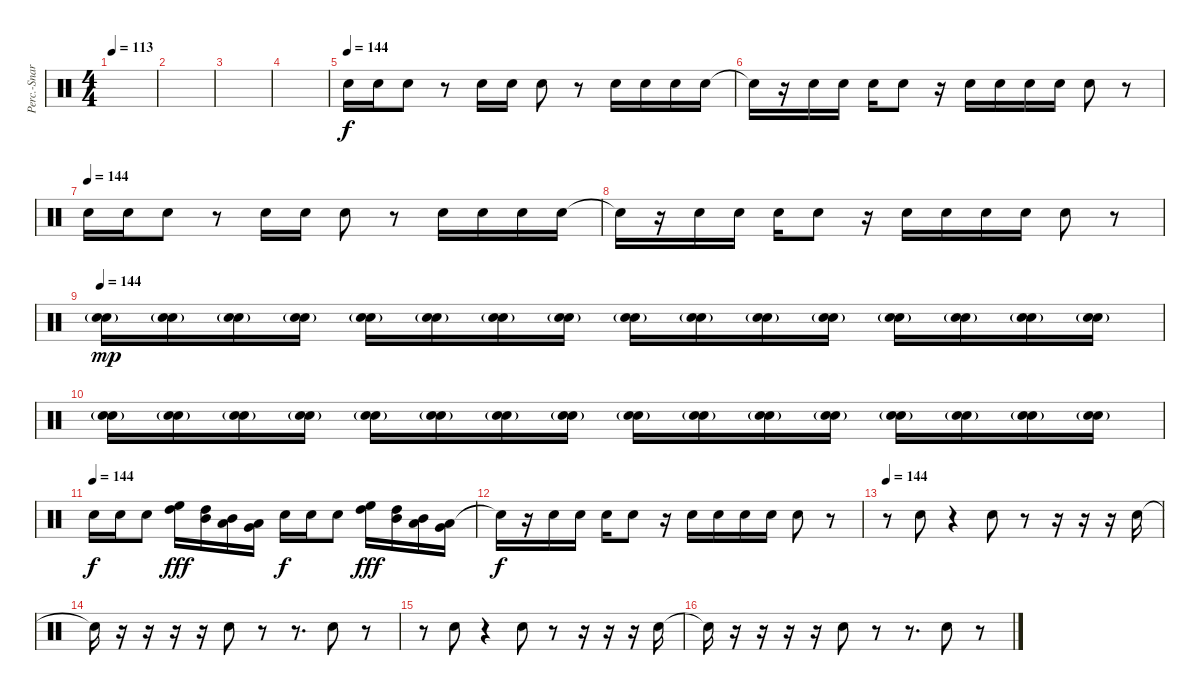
\track ("Perc.-Snare" "Perc.-Snar") {instrument percussion}
\staff {score}
\articulation defaults
\ts (4 4)
\tempo 113
\clef neutral
\ks c
|
|
|
|
\tempo (144)
"Snare (hit) 2".16 "Snare (hit) 2".16 "Snare (hit) 2".8 r.8 "Snare (hit) 2".16 "Snare (hit) 2".16 "Snare (hit) 2".8 r.8 "Snare (hit) 2".16 "Snare (hit) 2".16 "Snare (hit) 2".16 "Snare (hit) 2".16 |
"Snare (hit)"{t}.16 r.16 "Snare (hit) 2".16 "Snare (hit) 2".16 "Snare (hit) 2".16 "Snare (hit) 2".8 r.16 "Snare (hit) 2".16 "Snare (hit) 2".16 "Snare (hit) 2".16 "Snare (hit) 2".16 "Snare (hit) 2".8 r.8 |
\tempo (144)
"Snare (hit) 2".16 "Snare (hit) 2".16 "Snare (hit) 2".8 r.8 "Snare (hit) 2".16 "Snare (hit) 2".16 "Snare (hit) 2".8 r.8 "Snare (hit) 2".16 "Snare (hit) 2".16 "Snare (hit) 2".16 "Snare (hit) 2".16 |
"Snare (hit)"{t}.16 r.16 "Snare (hit) 2".16 "Snare (hit) 2".16 "Snare (hit) 2".16 "Snare (hit) 2".8 r.16 "Snare (hit) 2".16 "Snare (hit) 2".16 "Snare (hit) 2".16 "Snare (hit) 2".16 "Snare (hit) 2".8 r.8 |
\tempo 144
("Snare (hit) 2"{g} "Snare (hit) 2").16{dy mp} ("Snare (hit) 2"{g} "Snare (hit) 2").16 ("Snare (hit) 2"{g} "Snare (hit) 2").16 ("Snare (hit) 2"{g} "Snare (hit) 2").16 ("Snare (hit) 2"{g} "Snare (hit) 2").16 ("Snare (hit) 2"{g} "Snare (hit) 2").16 ("Snare (hit) 2"{g} "Snare (hit) 2").16 ("Snare (hit) 2"{g} "Snare (hit) 2").16 ("Snare (hit) 2"{g} "Snare (hit) 2").16 ("Snare (hit) 2"{g} "Snare (hit) 2").16 ("Snare (hit) 2"{g} "Snare (hit) 2").16 ("Snare (hit) 2"{g} "Snare (hit) 2").16 ("Snare (hit) 2"{g} "Snare (hit) 2").16 ("Snare (hit) 2"{g} "Snare (hit) 2").16 ("Snare (hit) 2"{g} "Snare (hit) 2").16 ("Snare (hit) 2"{g} "Snare (hit) 2").16 |
("Snare (hit) 2"{g} "Snare (hit) 2").16 ("Snare (hit) 2"{g} "Snare (hit) 2").16 ("Snare (hit) 2"{g} "Snare (hit) 2").16 ("Snare (hit) 2"{g} "Snare (hit) 2").16 ("Snare (hit) 2"{g} "Snare (hit) 2").16 ("Snare (hit) 2"{g} "Snare (hit) 2").16 ("Snare (hit) 2"{g} "Snare (hit) 2").16 ("Snare (hit) 2"{g} "Snare (hit) 2").16 ("Snare (hit) 2"{g} "Snare (hit) 2").16 ("Snare (hit) 2"{g} "Snare (hit) 2").16 ("Snare (hit) 2"{g} "Snare (hit) 2").16 ("Snare (hit) 2"{g} "Snare (hit) 2").16 ("Snare (hit) 2"{g} "Snare (hit) 2").16 ("Snare (hit) 2"{g} "Snare (hit) 2").16 ("Snare (hit) 2"{g} "Snare (hit) 2").16 ("Snare (hit) 2"{g} "Snare (hit) 2").16 |
\tempo (144)
"Snare (hit) 2".16{dy f} "Snare (hit) 2".16 "Snare (hit) 2".8 ("High Floor Tom (hit)" "High Tom (hit)").16{dy fff} ("High Tom (hit)" "Mid Tom (hit)").16 ("Mid Tom (hit)" "Low Tom (hit)").16 ("Low Tom (hit)" "Very Low Tom (hit)").16 "Snare (hit) 2".16{dy f} "Snare (hit) 2".16 "Snare (hit) 2".8 ("High Floor Tom (hit)" "High Tom (hit)").16{dy fff} ("High Tom (hit)" "Mid Tom (hit)").16 ("Mid Tom (hit)" "Low Tom (hit)").16 ("Low Tom (hit)" "Very Low Tom (hit)").16 |
"Snare (hit)"{t}.16{dy f} r.16 "Snare (hit) 2".16 "Snare (hit) 2".16 "Snare (hit) 2".16 "Snare (hit) 2".8 r.16 "Snare (hit) 2".16 "Snare (hit) 2".16 "Snare (hit) 2".16 "Snare (hit) 2".16 "Snare (hit) 2".8 r.8 |
\section ("" "")
\tempo 144
r.8 "Snare (hit) 2".8 r.4 "Snare (hit) 2".8 r.8 r.16 r.16 r.16 "Snare (hit) 2".16 |
"Snare (hit)"{t}.16 r.16 r.16 r.16 r.16 "Snare (hit) 2".8 r.8 r.8{d} "Snare (hit) 2".8 r.8 |
r.8 "Snare (hit) 2".8 r.4 "Snare (hit) 2".8 r.8 r.16 r.16 r.16 "Snare (hit) 2".16 |
"Snare (hit)"{t}.16 r.16 r.16 r.16 r.16 "Snare (hit) 2".8 r.8 r.8{d} "Snare (hit) 2".8 r.8
